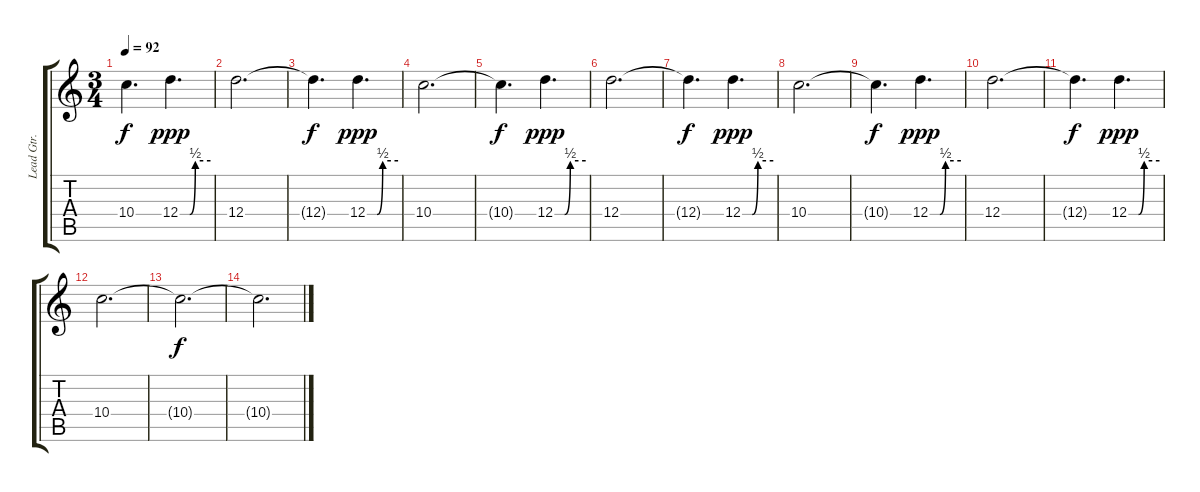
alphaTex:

\track ("Lead Gtr." "Lead Gtr.") {instrument overdrivenguitar}
\staff {score tabs}
\tuning (E4 B3 G3 D3 A2 E2) {hide}
\ts (3 4)
\tempo 92
\clef g2
\ks c
10.4{t}.4{d dy f} 12.4{be (custom 0 0 19 0 30 2 60 2)}.4{d dy ppp} |
12.4.2{d} |
12.4{t}.4{d dy f} 12.4{be (custom 0 0 19 0 30 2 60 2)}.4{d dy ppp} |
10.4.2{d} |
10.4{t}.4{d dy f} 12.4{be (custom 0 0 19 0 30 2 60 2)}.4{d dy ppp} |
12.4.2{d} |
12.4{t}.4{d dy f} 12.4{be (custom 0 0 19 0 30 2 60 2)}.4{d dy ppp} |
10.4.2{d} |
10.4{t}.4{d dy f} 12.4{be (custom 0 0 19 0 30 2 60 2)}.4{d dy ppp} |
12.4.2{d} |
12.4{t}.4{d dy f} 12.4{be (custom 0 0 19 0 30 2 60 2)}.4{d dy ppp} |
10.4.2{d} |
10.4{t}.2{d dy f} |
10.4{t}.2{d}
